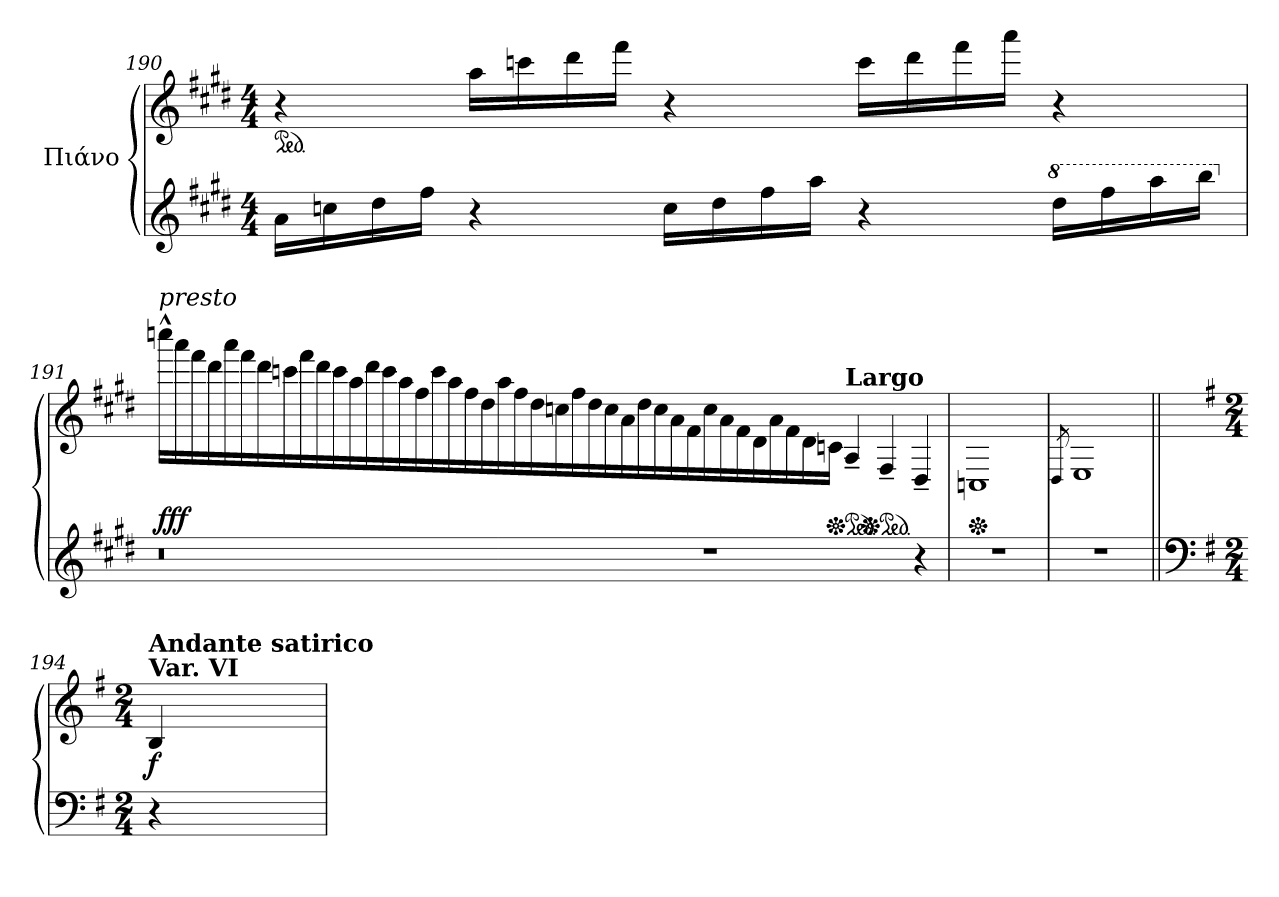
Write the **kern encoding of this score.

**kern	**kern	**dynam
*part1	*part1	*part1
*staff2	*staff1	*staff1/2
*I"Πιάνο	*	*
*clefG2	*clefG2	*
*k[f#c#g#d#]	*k[f#c#g#d#]	*
*M4/4	*M4/4	*
*MM144	*MM144	*
*	*ped	*
=190	=190	=190
16a\LL	4r	.
16ccn\	.	.
16dd#\	.	.
16ff#\JJ	.	.
*	*MM160	*
4r	16aa\LL	.
.	16cccn\	.
.	16ddd#\	.
.	16fff#\JJ	.
*	*MM176	*
16cc\LL	4r	.
16dd#\	.	.
16ff#\	.	.
16aa\JJ	.	.
*	*MM200	*
4r	16ccc\LL	.
.	16ddd#\	.
.	16fff#\	.
.	16aaa\JJ	.
*8va	*	*
*	*MM184	*
16ddd#\LL	4r	.
16fff#\	.	.
16aaa\	.	.
16bbb\JJ	.	.
!!LO:LB:g=z
=191	=191	=191
*X8va	*	*
*	*MM200	*
!	!LO:TX:a:i:t=presto	!
!	!	!LO:DY:a=2
0r	16ccccn^^\LL	fff
.	16aaa\	.
.	16fff#\	.
.	16ddd#\	.
.	16aaa\	.
.	16fff#\	.
.	16ddd#\	.
.	16cccn\	.
.	16fff#\	.
.	16ddd#\	.
.	16ccc\	.
.	16aa\	.
.	16ddd#\	.
.	16ccc\	.
.	16aa\	.
.	16ff#\	.
.	16ccc\	.
.	16aa\	.
.	16ff#\	.
.	16dd#\	.
.	16aa\	.
.	16ff#\	.
.	16dd#\	.
.	16ccn\	.
.	16ff#\	.
.	16dd#\	.
.	16cc\	.
.	16a\	.
.	16dd#\	.
.	16cc\	.
.	16a\	.
.	16f#\	.
1r	16cc\	.
.	16a\	.
.	16f#\	.
.	16d#\	.
.	16a\	.
.	16f#\	.
.	16d#\	.
.	16cn\JJ	.
*	*Xped	*
*	*ped	*
*	*MM56	*
!	!LO:TX:a:B:t=Largo	!
.	4A~/	.
*	*Xped	*
*	*ped	*
.	4F#~/	.
4r	4D#~/	.
=192	=192	=192
*	*Xped	*
1r	1Cn	.
!!LO:LB:g=z
=193	=193	=193
.	8qD#/	.
1r	1E	.
=194||	=194||	=194||
*clefF4	*	*
*k[f#]	*k[f#]	*
*M2/4	*M2/4	*
*	*MM63	*
!	!LO:TX:a:B:t=Var. VI	!
!	!LO:TX:a:B:t=Andante satirico	!
!	!	!LO:DY:b
4r	4B/	f
=	=	=
*-	*-	*-
